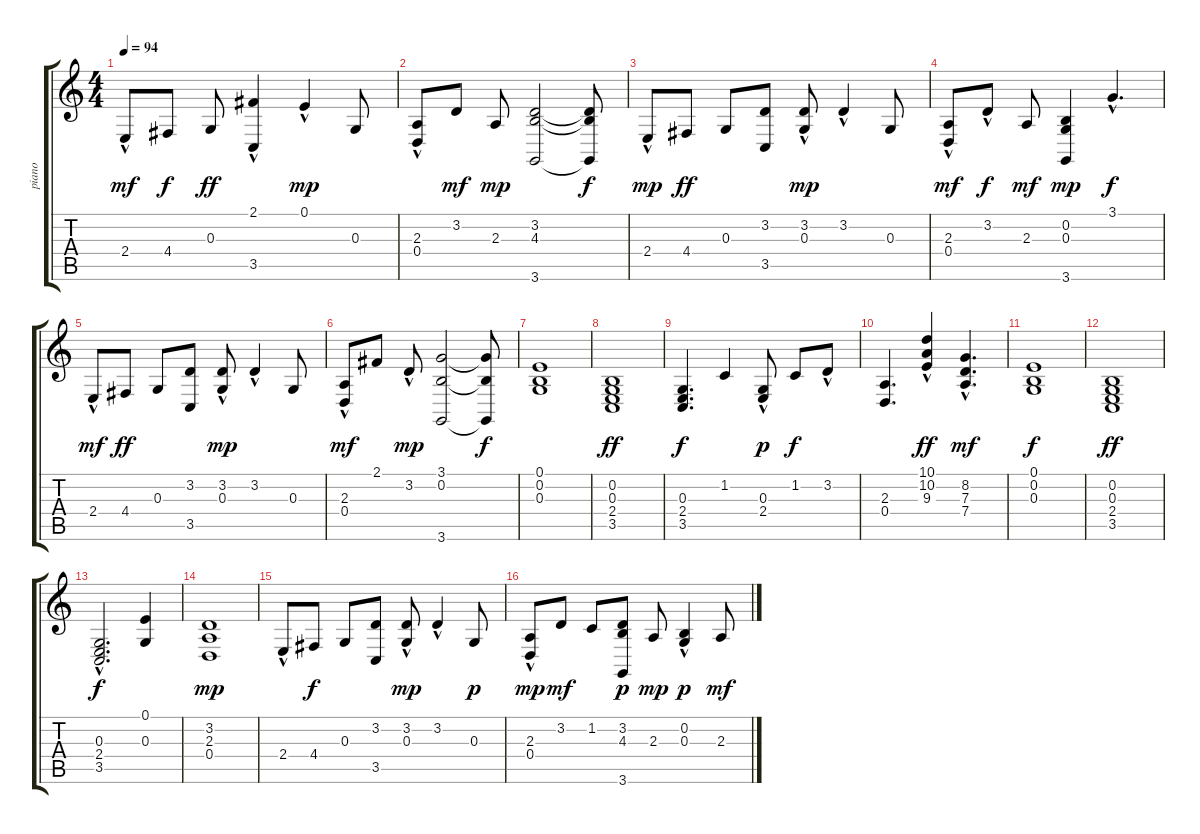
\track ("piano" "piano") {instrument acousticgrandpiano}
\staff {score tabs}
\tuning (E4 B3 G3 D3 A2 E2) {hide}
\ts (4 4)
\tempo 94
\clef g2
\ks c
2.4{hac}.8{dy mf} 4.4.8{dy f} 0.3.8{dy ff} (2.1{hac} 3.5).4 0.1{hac}.4{dy mp} 0.3.8 |
(2.3 0.4{hac}).8 3.2.8{dy mf} 2.3.8{dy mp} (3.2 4.3 3.6).2 (3.2{t} 4.3{t} 3.6{t}).8{dy f} |
2.4{hac}.8{dy mp} 4.4.8{dy ff} 0.3.8 (3.2 3.5).8 (3.2 0.3{hac}).8{dy mp} 3.2{hac}.4 0.3.8 |
(2.3 0.4{hac}).8{dy mf} 3.2{hac}.8{dy f} 2.3.8{dy mf} (0.2 0.3 3.6).4{dy mp} 3.1{hac}.4{d dy f} |
2.4{hac}.8{dy mf volume 12} 4.4.8{dy ff} 0.3.8 (3.2 3.5).8 (3.2 0.3{hac}).8{dy mp} 3.2{hac}.4 0.3.8 |
(2.3{hac} 0.4{hac}).8{dy mf} 2.1.8 3.2{hac}.8{dy mp} (3.1 0.2 3.6).2 (3.1{t} 0.2{t} 3.6{t}).8{dy f} |
(0.1 0.2 0.3).1{volume 12} |
(0.2 0.3 2.4 3.5).1{dy ff} |
(0.3 2.4 3.5).4{d dy f} 1.2.4 (0.3{hac} 2.4{hac}).8{dy p} 1.2.8{dy f} 3.2{hac}.8 |
(2.3 0.4).4{d} (10.1{hac} 10.2{hac} 9.3{hac}).4{dy ff} (8.2{hac} 7.3{hac} 7.4{hac}).4{d dy mf} |
(0.1 0.2 0.3).1{dy f} |
(0.2 0.3 2.4 3.5).1{dy ff} |
(0.3{hac} 2.4 3.5).2{d dy f} (0.1 0.3).4 |
(3.2 2.3 0.4).1{dy mp} |
2.4{hac}.8{volume 12} 4.4.8{dy f} 0.3.8 (3.2 3.5).8 (3.2 0.3{hac}).8{dy mp} 3.2{hac}.4 0.3.8{dy p} |
(2.3{hac} 0.4{hac}).8{dy mp} 3.2.8{dy mf} 1.2.8 (3.2 4.3 3.6).8{dy p} 2.3.8{dy mp} (0.2 0.3{hac}).4{dy p} 2.3.8{dy mf}
